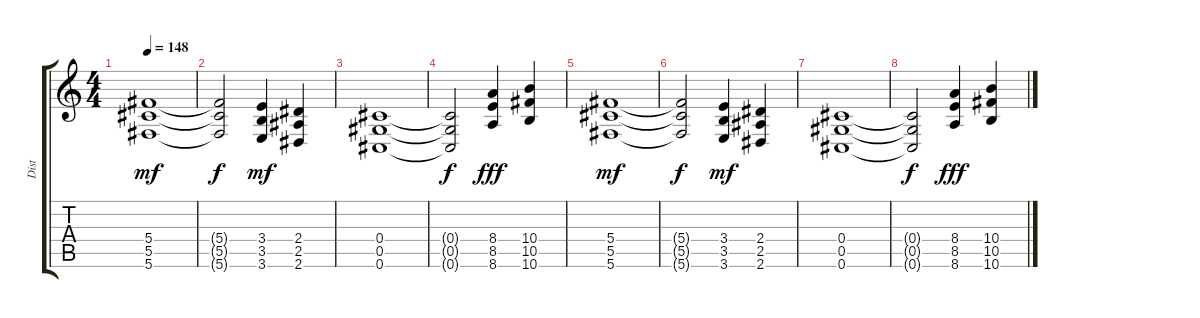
\track ("Dist" "Dist") {instrument distortionguitar}
\staff {score tabs}
\tuning (Eb4 Bb3 Gb3 Db3 Ab2 Db2) {hide}
\ts (4 4)
\tempo 148
\clef g2
\ks c
(5.4 5.5 5.6).1{dy mf} |
(5.4{t} 5.5{t} 5.6{t}).2{dy f} (3.4 3.5 3.6).4{dy mf} (2.4 2.5 2.6).4 |
(0.4 0.5 0.6).1 |
(0.4{t} 0.5{t} 0.6{t}).2{dy f} (8.4 8.5 8.6).4{dy fff} (10.4 10.5 10.6).4 |
(5.4 5.5 5.6).1{dy mf} |
(5.4{t} 5.5{t} 5.6{t}).2{dy f} (3.4 3.5 3.6).4{dy mf} (2.4 2.5 2.6).4 |
(0.4 0.5 0.6).1 |
(0.4{t} 0.5{t} 0.6{t}).2{dy f} (8.4 8.5 8.6).4{dy fff} (10.4 10.5 10.6).4
